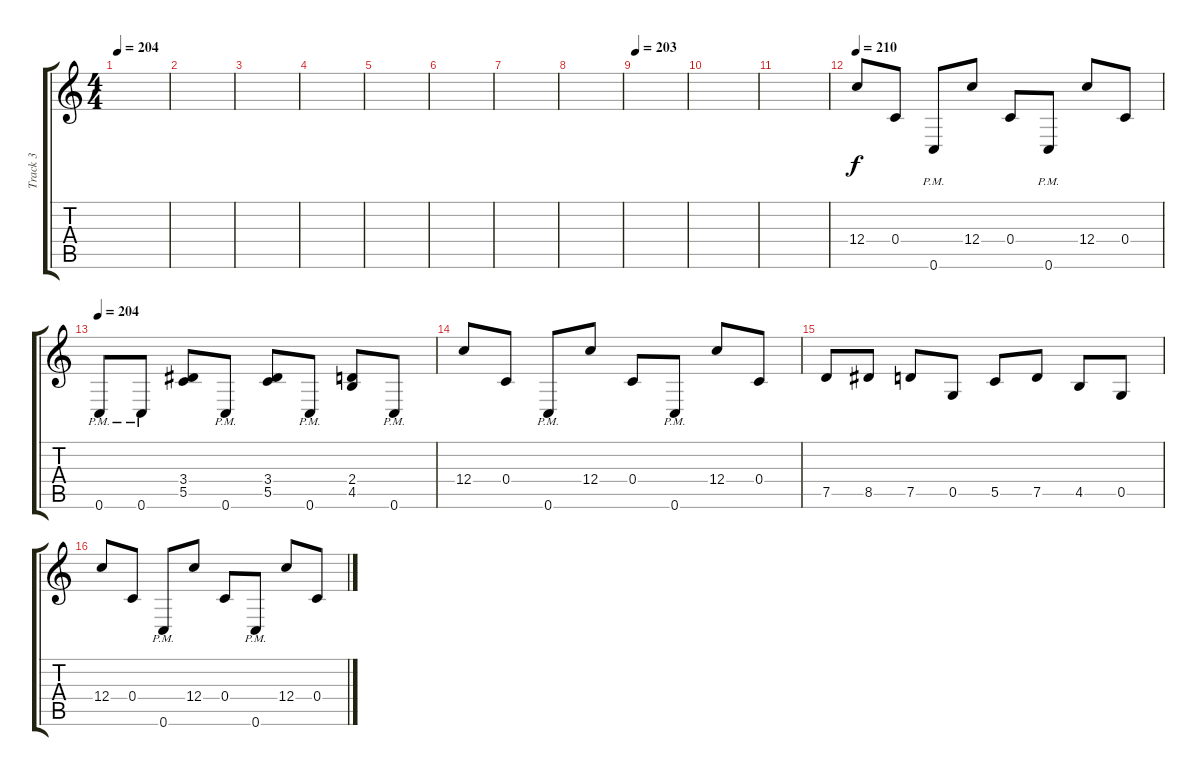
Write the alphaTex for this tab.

\track ("Track 3" "Track 3") {instrument distortionguitar}
\staff {score tabs}
\tuning (D4 A3 F3 C3 G2 C2) {hide}
\ts (4 4)
\tempo 204
\clef g2
\ks c
|
|
|
|
|
|
|
|
\tempo 203
|
|
|
\tempo 210
12.4.8 0.4.8 0.6{pm}.8 12.4.8 0.4.8 0.6{pm}.8 12.4.8 0.4.8 |
\tempo 204
0.6{pm}.8 0.6{pm}.8 (3.4 5.5).8 0.6{pm}.8 (3.4 5.5).8 0.6{pm}.8 (2.4 4.5).8 0.6{pm}.8 |
12.4.8 0.4.8 0.6{pm}.8 12.4.8 0.4.8 0.6{pm}.8 12.4.8 0.4.8 |
7.5.8 8.5.8 7.5.8 0.5.8 5.5.8 7.5.8 4.5.8 0.5.8 |
12.4.8 0.4.8 0.6{pm}.8 12.4.8 0.4.8 0.6{pm}.8 12.4.8 0.4.8
